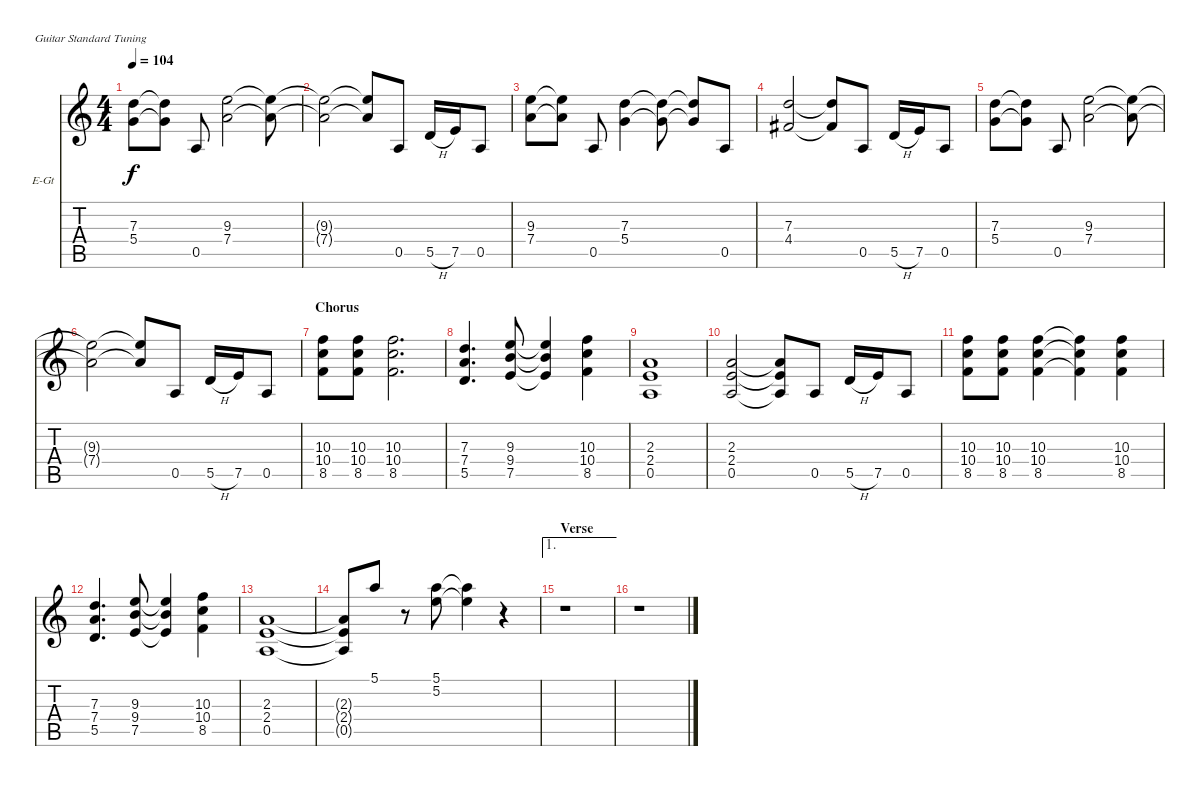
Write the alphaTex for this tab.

\defaultSystemsLayout 4
\bracketExtendMode nobrackets
\firstSystemTrackNameOrientation horizontal
\otherSystemsTrackNameOrientation horizontal
\track ("Mike McCready (Drive)" "E-Gt") {instrument overdrivenguitar}
\staff {score tabs}
\tuning (E4 B3 G3 D3 A2 E2)
\ts (4 4)
\tempo 104
\clef g2
\ks c
(7.3 5.4).8{dy f} (7.3{t} 5.4{t}).8 0.5.8 (9.3 7.4).2 (9.3{t} 7.4{t}).8 |
(9.3{t} 7.4{t}).2 (9.3{t} 7.4{t}).8 0.5.8 5.5{h}.16 7.5.16 0.5.8 |
(9.3 7.4).8 (9.3{t} 7.4{t}).8 0.5.8 (7.3 5.4).4 (7.3{t} 5.4{t}).8 (7.3{t} 5.4{t}).8 0.5.8 |
(7.3 4.4).2 (7.3{t} 4.4{t}).8 0.5.8 5.5{h}.16 7.5.16 0.5.8 |
(7.3 5.4).8 (7.3{t} 5.4{t}).8 0.5.8 (9.3 7.4).2 (9.3{t} 7.4{t}).8 |
(9.3{t} 7.4{t}).2 (9.3{t} 7.4{t}).8 0.5.8 5.5{h}.16 7.5.16 0.5.8 |
\section ("" "Chorus")
(10.3 10.4 8.5).8 (10.3 10.4 8.5).8 (10.3 10.4 8.5).2{d} |
(7.3 7.4 5.5).4{d} (9.3 9.4 7.5).8 (9.3{t} 9.4{t} 7.5{t}).4 (10.3 10.4 8.5).4 |
(2.3 2.4 0.5).1 |
(2.3 2.4 0.5).2 (2.3{t} 2.4{t} 0.5{t}).8 0.5.8 5.5{h}.16 7.5.16 0.5.8 |
(10.3 10.4 8.5).8 (10.3 10.4 8.5).8 (10.3 10.4 8.5).4 (10.3{t} 10.4{t} 8.5{t}).4 (10.3 10.4 8.5).4 |
(7.3 7.4 5.5).4{d} (9.3 9.4 7.5).8 (9.3{t} 9.4{t} 7.5{t}).4 (10.3 10.4 8.5).4 |
(2.3 2.4 0.5).1 |
(2.3{t} 2.4{t} 0.5{t}).8 5.1.8 r.8 (5.1 5.2).8 (5.1{t} 5.2{t}).4 r.4 |
\ae 1
\section ("" "Verse")
r.1 |
r.1
